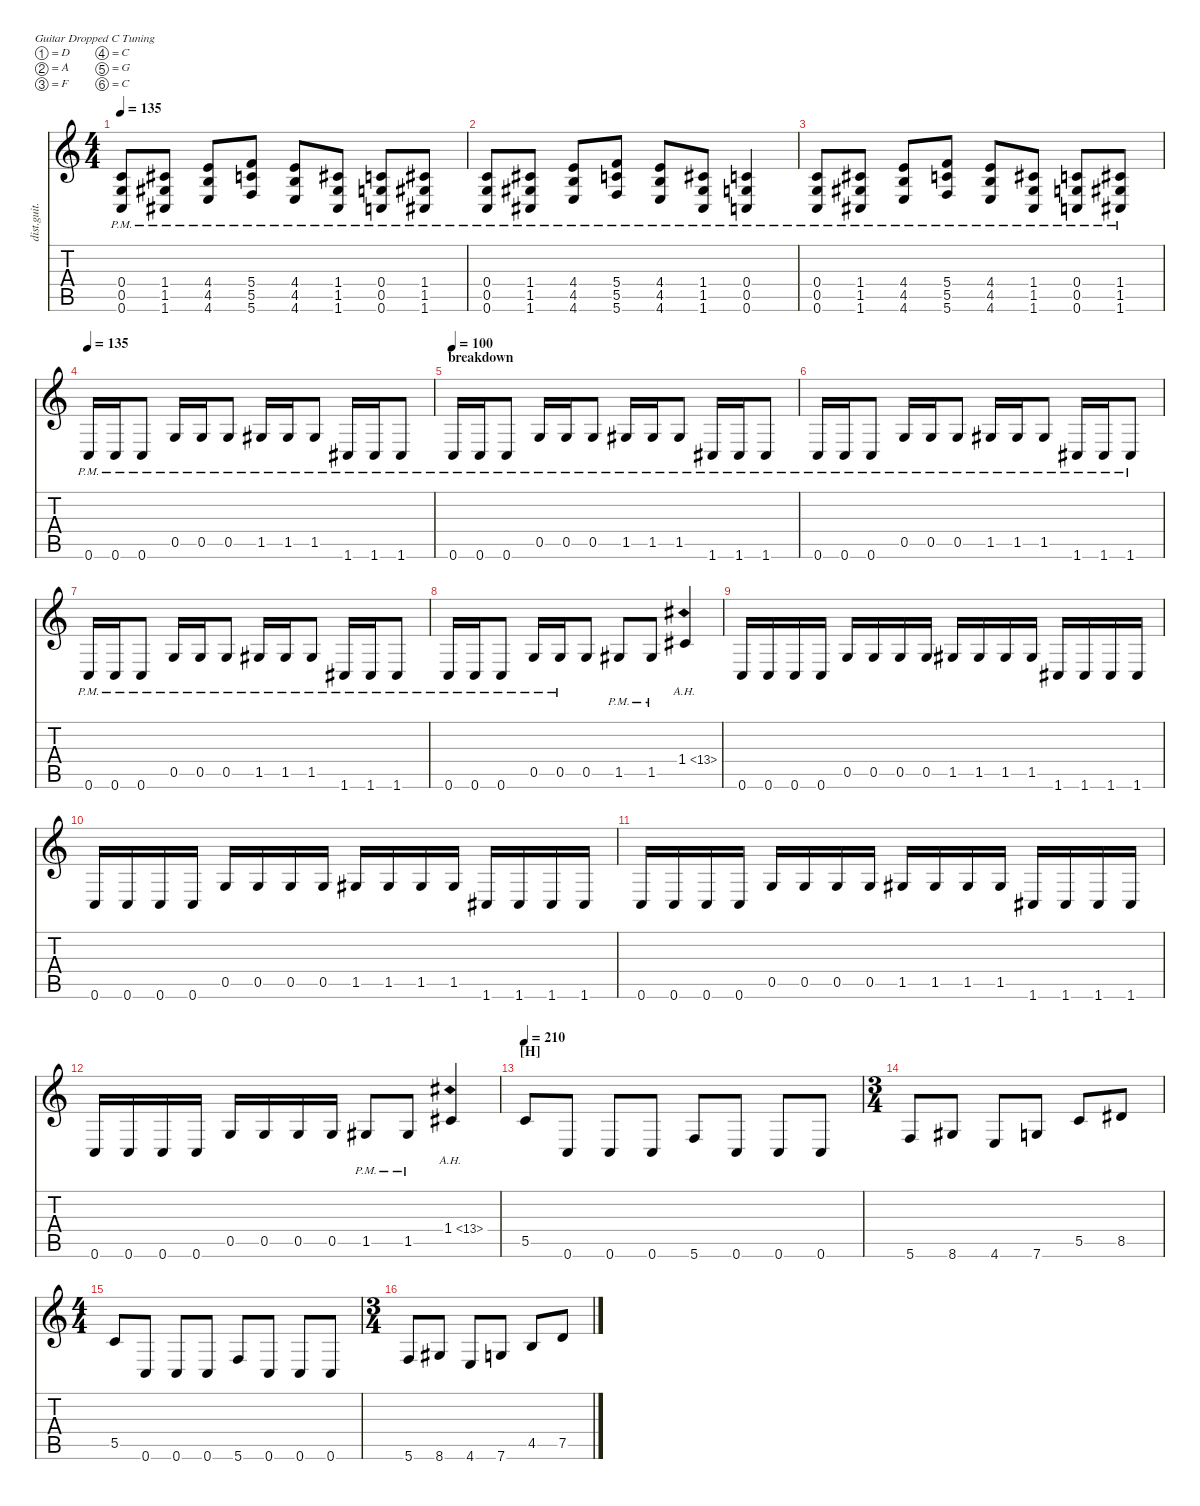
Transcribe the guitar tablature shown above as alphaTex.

\defaultSystemsLayout 4
\hideDynamics
\bracketExtendMode nobrackets
\otherSystemsTrackNameOrientation horizontal
\track ("Distortion Guitar" "dist.guit.") {instrument distortionguitar}
\staff {score tabs}
\tuning (D4 A3 F3 C3 G2 C2)
\ts (4 4)
\tempo 135
\clef g2
\ks c
(0.6{pm} 0.5{pm} 0.4{pm}).8{dy mf beam Up} (1.4{pm acc #} 1.5{pm acc #} 1.6{pm acc #}).8{beam Up} (4.6{pm} 4.5{pm} 4.4{pm}).8{beam Up} (5.4{pm} 5.5{pm} 5.6{pm}).8{beam Up} (4.6{pm} 4.5{pm} 4.4{pm}).8{beam Up} (1.4{pm acc #} 1.5{pm acc #} 1.6{pm acc #}).8{beam Up} (0.6{pm} 0.5{pm} 0.4{pm}).8{beam Up} (1.6{pm acc #} 1.5{pm acc #} 1.4{pm acc #}).8{beam Up} |
(0.6{pm} 0.5{pm} 0.4{pm}).8{beam Up} (1.4{pm acc #} 1.5{pm acc #} 1.6{pm acc #}).8{beam Up} (4.6{pm} 4.5{pm} 4.4{pm}).8{beam Up} (5.4{pm} 5.5{pm} 5.6{pm}).8{beam Up} (4.6{pm} 4.5{pm} 4.4{pm}).8{beam Up} (1.4{pm acc #} 1.5{pm acc #} 1.6{pm acc #}).8{beam Up} (0.6{pm} 0.5{pm} 0.4{pm}).4{beam Up} |
(0.6{pm} 0.5{pm} 0.4{pm}).8{beam Up} (1.4{pm acc #} 1.5{pm acc #} 1.6{pm acc #}).8{beam Up} (4.6{pm} 4.5{pm} 4.4{pm}).8{beam Up} (5.4{pm} 5.5{pm} 5.6{pm}).8{beam Up} (4.6{pm} 4.5{pm} 4.4{pm}).8{beam Up} (1.4{pm acc #} 1.5{pm acc #} 1.6{pm acc #}).8{beam Up} (0.6{pm} 0.5{pm} 0.4{pm}).8{beam Up} (1.6{pm acc #} 1.5{pm acc #} 1.4{pm acc #}).8{beam Up} |
\tempo 135
0.6{pm}.16{beam Up} 0.6{pm}.16{beam Up} 0.6{pm}.8{beam Up} 0.5{pm}.16{beam Up} 0.5{pm}.16{beam Up} 0.5{pm}.8{beam Up} 1.5{pm acc #}.16{beam Up} 1.5{pm acc #}.16{beam Up} 1.5{pm acc #}.8{beam Up} 1.6{pm acc #}.16{beam Up} 1.6{pm acc #}.16{beam Up} 1.6{pm acc #}.8{beam Up} |
\section ("" "breakdown")
\tempo 100
0.6{pm}.16{beam Up} 0.6{pm}.16{beam Up} 0.6{pm}.8{beam Up} 0.5{pm}.16{beam Up} 0.5{pm}.16{beam Up} 0.5{pm}.8{beam Up} 1.5{pm acc #}.16{beam Up} 1.5{pm acc #}.16{beam Up} 1.5{pm acc #}.8{beam Up} 1.6{pm acc #}.16{beam Up} 1.6{pm acc #}.16{beam Up} 1.6{pm acc #}.8{beam Up} |
0.6{pm}.16{beam Up} 0.6{pm}.16{beam Up} 0.6{pm}.8{beam Up} 0.5{pm}.16{beam Up} 0.5{pm}.16{beam Up} 0.5{pm}.8{beam Up} 1.5{pm acc #}.16{beam Up} 1.5{pm acc #}.16{beam Up} 1.5{pm acc #}.8{beam Up} 1.6{pm acc #}.16{beam Up} 1.6{pm acc #}.16{beam Up} 1.6{pm acc #}.8{beam Up} |
0.6{pm}.16{beam Up} 0.6{pm}.16{beam Up} 0.6{pm}.8{beam Up} 0.5{pm}.16{beam Up} 0.5{pm}.16{beam Up} 0.5{pm}.8{beam Up} 1.5{pm acc #}.16{beam Up} 1.5{pm acc #}.16{beam Up} 1.5{pm acc #}.8{beam Up} 1.6{pm acc #}.16{beam Up} 1.6{pm acc #}.16{beam Up} 1.6{pm acc #}.8{beam Up} |
0.6{pm}.16{beam Up} 0.6{pm}.16{beam Up} 0.6{pm}.8{beam Up} 0.5{pm}.16{beam Up} 0.5{pm}.16{beam Up} 0.5.8{beam Up} 1.5{pm acc #}.8{beam Up} 1.5{pm acc #}.8{beam Up} 1.4{ah 12 acc #}.4{beam Up} |
0.6.16{beam Up} 0.6.16{beam Up} 0.6.16{beam Up} 0.6.16{beam Up} 0.5.16{beam Up} 0.5.16{beam Up} 0.5.16{beam Up} 0.5.16{beam Up} 1.5{acc #}.16{beam Up} 1.5{acc #}.16{beam Up} 1.5{acc #}.16{beam Up} 1.5{acc #}.16{beam Up} 1.6{acc #}.16{beam Up} 1.6{acc #}.16{beam Up} 1.6{acc #}.16{beam Up} 1.6{acc #}.16{beam Up} |
0.6.16{beam Up} 0.6.16{beam Up} 0.6.16{beam Up} 0.6.16{beam Up} 0.5.16{beam Up} 0.5.16{beam Up} 0.5.16{beam Up} 0.5.16{beam Up} 1.5{acc #}.16{beam Up} 1.5{acc #}.16{beam Up} 1.5{acc #}.16{beam Up} 1.5{acc #}.16{beam Up} 1.6{acc #}.16{beam Up} 1.6{acc #}.16{beam Up} 1.6{acc #}.16{beam Up} 1.6{acc #}.16{beam Up} |
0.6.16{beam Up} 0.6.16{beam Up} 0.6.16{beam Up} 0.6.16{beam Up} 0.5.16{beam Up} 0.5.16{beam Up} 0.5.16{beam Up} 0.5.16{beam Up} 1.5{acc #}.16{beam Up} 1.5{acc #}.16{beam Up} 1.5{acc #}.16{beam Up} 1.5{acc #}.16{beam Up} 1.6{acc #}.16{beam Up} 1.6{acc #}.16{beam Up} 1.6{acc #}.16{beam Up} 1.6{acc #}.16{beam Up} |
0.6.16{beam Up} 0.6.16{beam Up} 0.6.16{beam Up} 0.6.16{beam Up} 0.5.16{beam Up} 0.5.16{beam Up} 0.5.16{beam Up} 0.5.16{beam Up} 1.5{pm acc #}.8{beam Up} 1.5{pm acc #}.8{beam Up} 1.4{ah 12 acc #}.4{beam Up} |
\section ("H" "")
\tempo 210
5.5.8{beam Up} 0.6.8{beam Up} 0.6.8{beam Up} 0.6.8{beam Up} 5.6.8{beam Up} 0.6.8{beam Up} 0.6.8{beam Up} 0.6.8{beam Up} |
\ts (3 4)
\beaming (8 2 2 2)
5.6.8{beam Up} 8.6{acc #}.8{beam Up} 4.6.8{beam Up} 7.6.8{beam Up} 5.5.8{beam Up} 8.5{acc #}.8{beam Up} |
\ts (4 4)
\beaming (8 2 2 2 2)
5.5.8{beam Up} 0.6.8{beam Up} 0.6.8{beam Up} 0.6.8{beam Up} 5.6.8{beam Up} 0.6.8{beam Up} 0.6.8{beam Up} 0.6.8{beam Up} |
\ts (3 4)
\beaming (8 2 2 2)
5.6.8{beam Up} 8.6{acc #}.8{beam Up} 4.6.8{beam Up} 7.6.8{beam Up} 4.5.8{beam Up} 7.5.8{beam Up}
